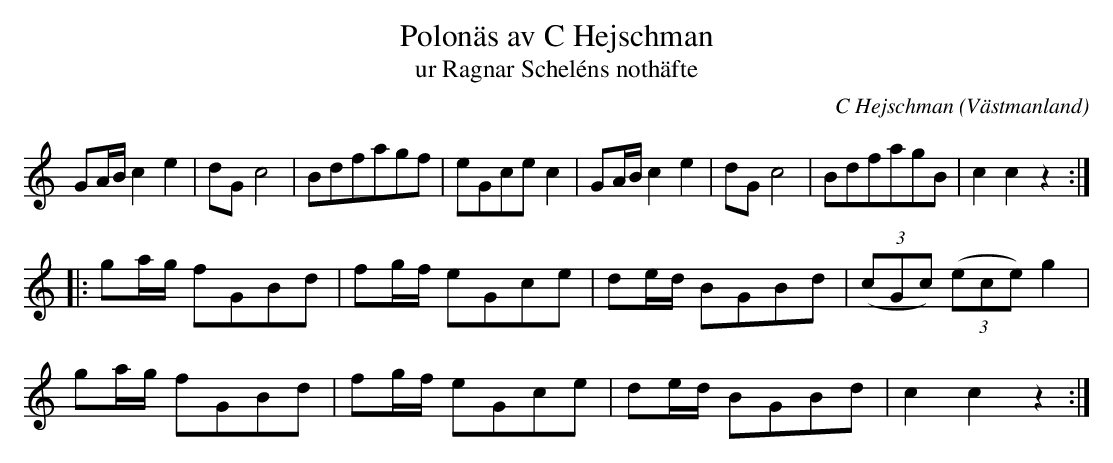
X:1
T:Polonäs av C Hejschman
T:ur Ragnar Scheléns nothäfte
O:Västmanland
C:C Hejschman
L:1/8
K:C
GA/B/ c2 e2 | dG c4 | Bdfagf | eGce c2 | GA/B/ c2 e2 | dG c4 | BdfagB | c2 c2 z2 ::
ga/g/ fGBd | fg/f/ eGce | de/d/ BGBd | ((3cGc) ((3ece) g2 |
ga/g/ fGBd | fg/f/ eGce | de/d/ BGBd | c2 c2 z2 :|
